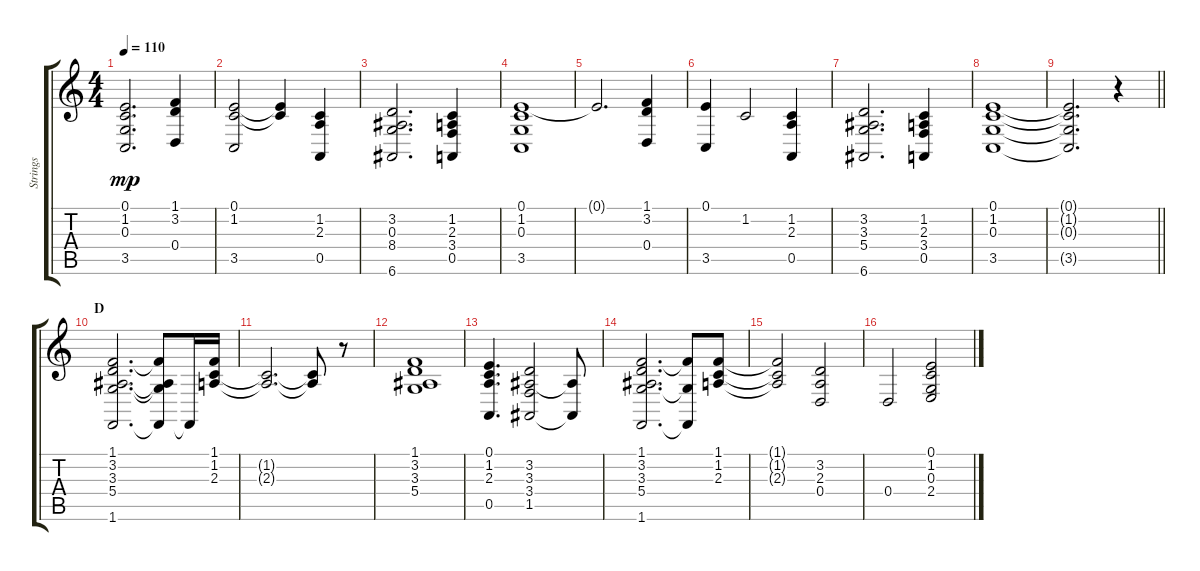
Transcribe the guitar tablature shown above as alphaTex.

\track ("Strings" "Strings") {instrument synthstrings1}
\staff {score tabs}
\tuning (E4 B3 G3 D3 A2 E2) {hide}
\ts (4 4)
\tempo 110
\clef g2
\ks c
(0.1{t} 1.2{t} 0.3{t} 3.5{t}).2{d dy mp} (1.1 3.2 0.4).4 |
(0.1 1.2 3.5).2 (0.1{t} 1.2{t}).4 (1.2 2.3 0.5).4 |
(3.2 0.3 8.4 6.6).2{d} (1.2 2.3 3.4 0.5).4 |
(0.1 1.2 0.3 3.5).1 |
0.1{t}.2{d} (1.1 3.2 0.4).4 |
(0.1 3.5).4 1.2.2 (1.2 2.3 0.5).4 |
(3.2 3.3 5.4 6.6).2{d} (1.2 2.3 3.4 0.5).4 |
(0.1 1.2 0.3 3.5).1 |
\barLineRight lightlight
(0.1{t} 1.2{t} 0.3{t} 3.5{t}).2{d} r.4 |
\section ("" "D")
(1.1 3.2 3.3 5.4 1.6).2{d} (1.1{t} 3.3{t} 5.4{t} 1.6{t}).8 1.6{t}.16 (1.1 1.2 2.3).16 |
(1.2{t} 2.3{t}).2{d} (1.2{t} 2.3{t}).8 r.8 |
(1.1 3.2 3.3 5.4).1 |
(0.1 1.2 2.3 0.5).4{d} (3.2 3.3 3.4 1.5).2 (3.3{t} 1.5{t}).8 |
(1.1 3.2 3.3 5.4 1.6).2{d} (1.1{t} 5.4{t} 1.6{t}).8 (1.1 1.2 2.3).8 |
(1.1{t} 1.2{t} 2.3{t}).2 (3.2 2.3 0.4).2 |
0.4.2 (0.1 1.2 0.3 2.4).2
